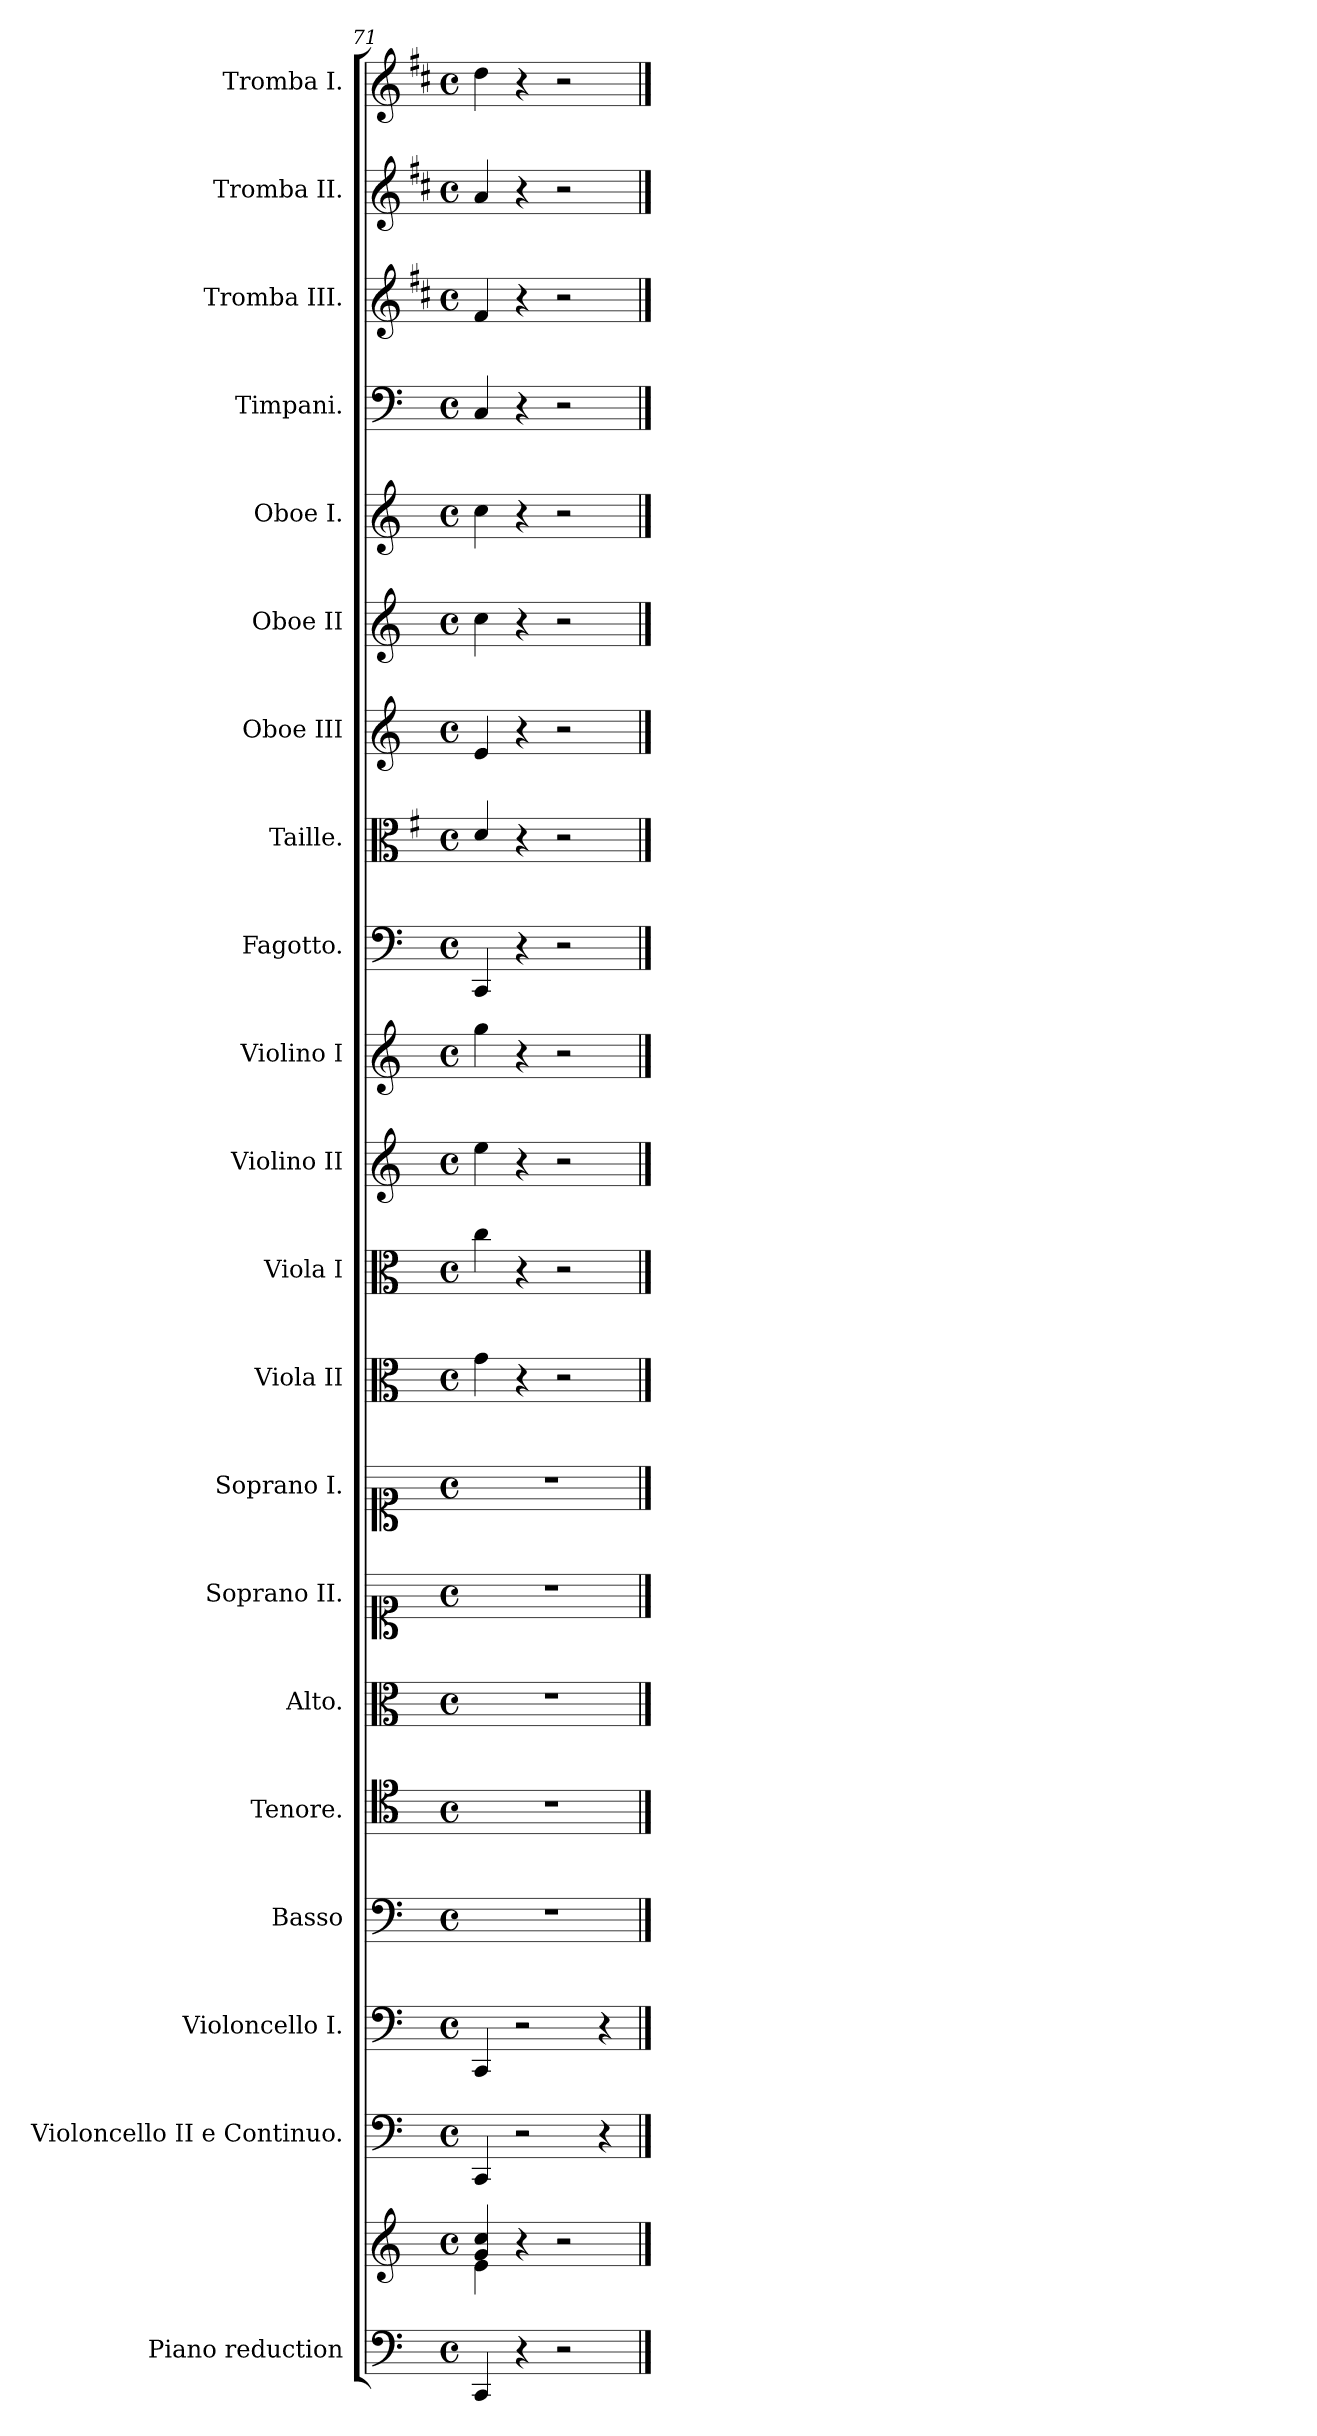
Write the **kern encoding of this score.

**kern	**kern	**kern	**kern	**kern	**kern	**kern	**kern	**kern	**kern	**kern	**kern	**kern	**kern	**kern	**kern	**kern	**kern	**kern	**kern	**kern	**kern
*part21	*part21	*part20	*part19	*part18	*part17	*part16	*part15	*part14	*part13	*part12	*part11	*part10	*part9	*part8	*part7	*part6	*part5	*part4	*part3	*part2	*part1
*staff22	*staff21	*staff20	*staff19	*staff18	*staff17	*staff16	*staff15	*staff14	*staff13	*staff12	*staff11	*staff10	*staff9	*staff8	*staff7	*staff6	*staff5	*staff4	*staff3	*staff2	*staff1
*I"Piano reduction	*	*I"Violoncello II e Continuo.	*I"Violoncello I.	*I"Basso	*I"Tenore.	*I"Alto.	*I"Soprano II.	*I"Soprano I.	*I"Viola II	*I"Viola I	*I"Violino II	*I"Violino I	*I"Fagotto.	*I"Taille.	*I"Oboe III	*I"Oboe II	*I"Oboe I.	*I"Timpani.	*I"Tromba III.	*I"Tromba II.	*I"Tromba I.
*I'Pno	*	*I'Vc	*I'Vc	*	*	*	*	*	*	*I'Vla	*	*I'Vln	*	*	*I'Ob	*I'Ob	*I'Ob	*I'Timp	*	*	*
*clefF4	*clefG2	*clefF4	*clefF4	*clefF4	*clefC4	*clefC3	*clefC1	*clefC1	*clefC3	*clefC3	*clefG2	*clefG2	*clefF4	*clefC3	*clefG2	*clefG2	*clefG2	*clefF4	*clefG2	*clefG2	*clefG2
*	*	*	*ITrd-7c-12	*	*	*	*	*	*	*	*	*	*	*ITrd4c7	*	*	*	*	*ITrd1c2	*ITrd1c2	*ITrd1c2
*k[]	*k[]	*k[]	*k[]	*k[]	*k[]	*k[]	*k[]	*k[]	*k[]	*k[]	*k[]	*k[]	*k[]	*k[]	*k[]	*k[]	*k[]	*k[]	*k[]	*k[]	*k[]
*M4/4	*M4/4	*M4/4	*M4/4	*M4/4	*M4/4	*M4/4	*M4/4	*M4/4	*M4/4	*M4/4	*M4/4	*M4/4	*M4/4	*M4/4	*M4/4	*M4/4	*M4/4	*M4/4	*M4/4	*M4/4	*M4/4
*met(c)	*met(c)	*met(c)	*met(c)	*met(c)	*met(c)	*met(c)	*met(c)	*met(c)	*met(c)	*met(c)	*met(c)	*met(c)	*met(c)	*met(c)	*met(c)	*met(c)	*met(c)	*met(c)	*met(c)	*met(c)	*met(c)
=71	=71	=71	=71	=71	=71	=71	=71	=71	=71	=71	=71	=71	=71	=71	=71	=71	=71	=71	=71	=71	=71
*	*^	*	*	*	*	*	*	*	*	*	*	*	*	*	*	*	*	*	*	*	*
4CC/	4g/ 4cc/	4e\	4CC/	4C/	1r	1r	1r	1r	1r	4g\	4cc\	4ee\	4gg\	4CC/	4G/	4e/	4cc\	4cc\	4C/	4e/	4g/	4cc\
4r	4r	4ryy	2r	2r	.	.	.	.	.	4r	4r	4r	4r	4r	4r	4r	4r	4r	4r	4r	4r	4r
2r	2r	2ryy	.	.	.	.	.	.	.	2r	2r	2r	2r	2r	2r	2r	2r	2r	2r	2r	2r	2r
.	.	.	4r	4r	.	.	.	.	.	.	.	.	.	.	.	.	.	.	.	.	.	.
*	*v	*v	*	*	*	*	*	*	*	*	*	*	*	*	*	*	*	*	*	*	*	*
==	==	==	==	==	==	==	==	==	==	==	==	==	==	==	==	==	==	==	==	==	==
*-	*-	*-	*-	*-	*-	*-	*-	*-	*-	*-	*-	*-	*-	*-	*-	*-	*-	*-	*-	*-	*-
